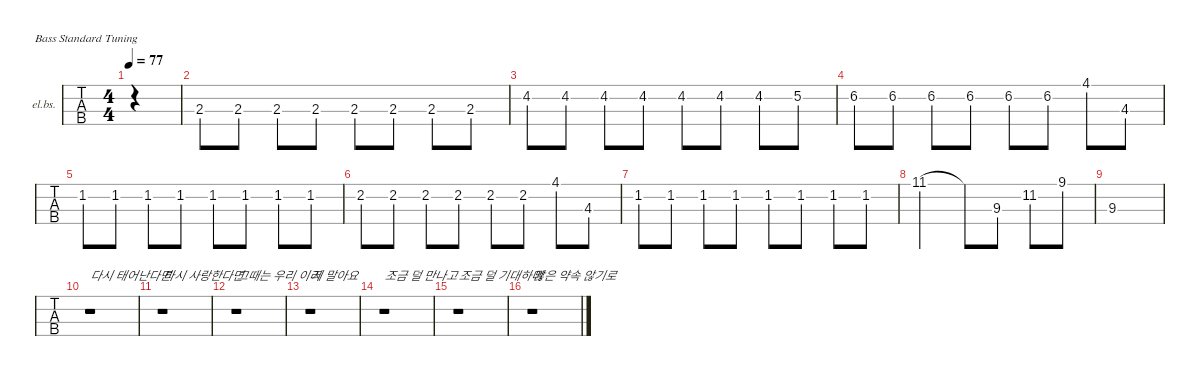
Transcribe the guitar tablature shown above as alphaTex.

\defaultSystemsLayout 4
\hideDynamics
\bracketExtendMode nobrackets
\firstSystemTrackNameOrientation horizontal
\track ("Electric Bass" "el.bs.") {defaultSystemsLayout 4 instrument electricbassfinger}
\staff {tabs}
\tuning (G2 D2 A1 E1)
\ts (4 4)
\tempo 77
\clef f4
\ks c
|
2.3.8 2.3.8 2.3.8 2.3.8 2.3.8 2.3.8 2.3.8 2.3.8 |
4.2{acc #}.8 4.2{acc #}.8 4.2{acc #}.8 4.2{acc #}.8 4.2{acc #}.8 4.2{acc #}.8 4.2{acc #}.8 5.2.8 |
6.2{acc #}.8 6.2{acc #}.8 6.2{acc #}.8 6.2{acc #}.8 6.2{acc #}.8 6.2{acc #}.8 4.1.8 4.3{acc #}.8 |
1.2{acc #}.8 1.2{acc #}.8 1.2{acc #}.8 1.2{acc #}.8 1.2{acc #}.8 1.2{acc #}.8 1.2{acc #}.8 1.2{acc #}.8 |
2.2.8 2.2.8 2.2.8 2.2.8 2.2.8 2.2.8 4.1.8 4.3{acc #}.8 |
1.2{acc #}.8 1.2{acc #}.8 1.2{acc #}.8 1.2{acc #}.8 1.2{acc #}.8 1.2{acc #}.8 1.2{acc #}.8 1.2{acc #}.8 |
11.1{acc #}.2 11.1{t acc #}.8 9.3{acc #}.8 11.2{acc #}.8 9.1.8 |
9.3{acc #}.1 |
r.1{txt "다시 태어난다면"} |
r.1{txt "다시 사랑한다면"} |
r.1{txt "그때는 우리 이러"} |
r.1{txt "지 말아요"} |
r.1{txt "조금 덜 만나고"} |
r.1{txt "조금 덜 기대하며"} |
r.1{txt "많은 약속 않기로"}
